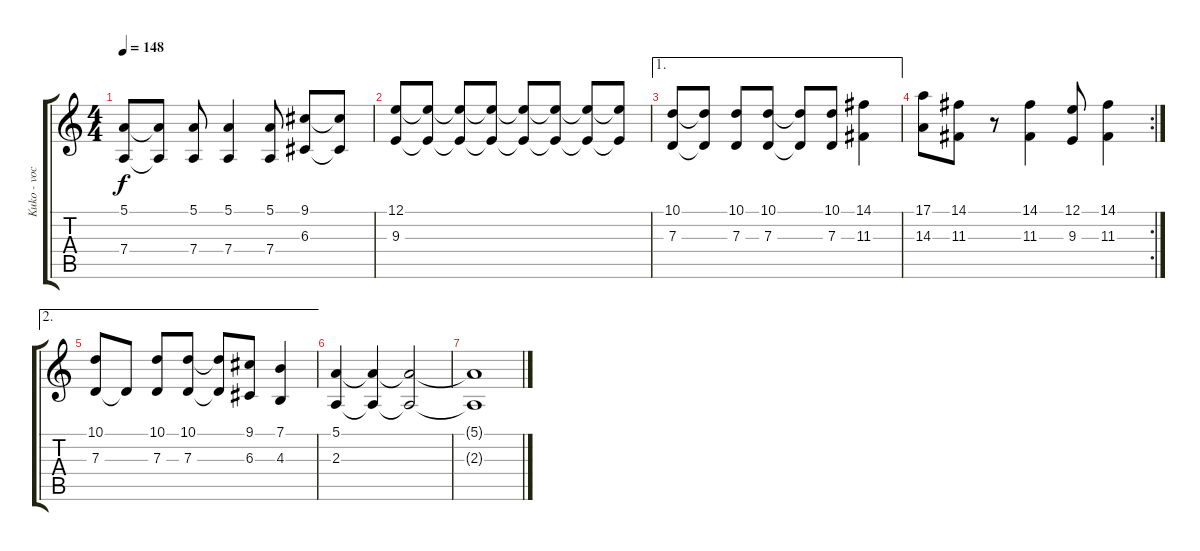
\track ("Kuko - vocals" "Kuko - voc") {instrument lead2sawtooth}
\staff {score tabs}
\tuning (E4 B3 G3 D3 A2 E2) {hide}
\ts (4 4)
\tempo 148
\clef g2
\ks c
(5.1 7.4).8{dy f} (5.1{t} 7.4{t}).8 (5.1 7.4).8 (5.1 7.4).4 (5.1 7.4).8 (9.1 6.3).8 (9.1{t} 6.3{t}).8 |
(12.1 9.3).8 (12.1{t} 9.3{t}).8 (12.1{t} 9.3{t}).8 (12.1{t} 9.3{t}).8 (12.1{t} 9.3{t}).8 (12.1{t} 9.3{t}).8 (12.1{t} 9.3{t}).8 (12.1{t} 9.3{t}).8 |
\ae 1
(10.1 7.3).8 (10.1{t} 7.3{t}).8 (10.1 7.3).8 (10.1 7.3).8 (10.1{t} 7.3{t}).8 (10.1 7.3).8 (14.1 11.3).4 |
\rc 2
(17.1 14.3).8 (14.1 11.3).8 r.8 (14.1 11.3).4 (12.1 9.3).8 (14.1 11.3).4 |
\ae 2
(10.1 7.3).8 7.3{t}.8 (10.1 7.3).8 (10.1 7.3).8 (10.1{t} 7.3{t}).8 (9.1 6.3).8 (7.1 4.3).4 |
(5.1 2.3).4 (5.1{t} 2.3{t}).4 (5.1{t} 2.3{t}).2 |
(5.1{t} 2.3{t}).1
